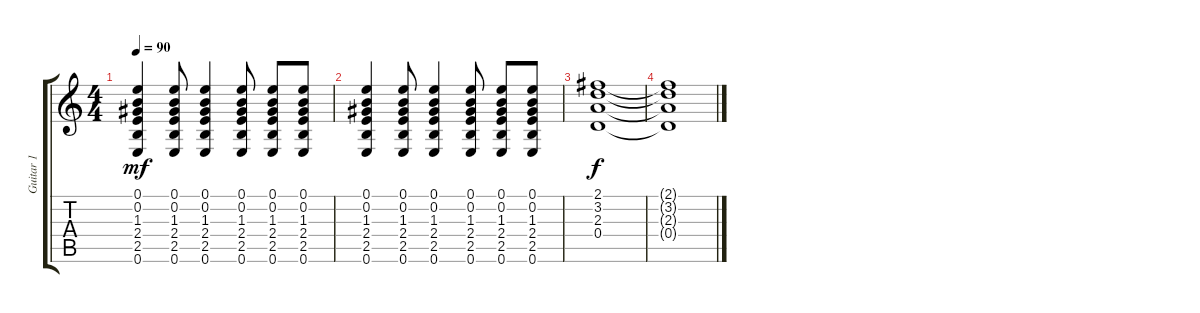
\track ("Guitar 1" "Guitar 1") {instrument electricguitarclean}
\staff {score tabs}
\tuning (E4 B3 G3 D3 A2 E2) {hide}
\ts (4 4)
\tempo 90
\clef g2
\ks c
(0.1 0.2 1.3 2.4 2.5 0.6).4{dy mf} (0.1 0.2 1.3 2.4 2.5 0.6).8 (0.1 0.2 1.3 2.4 2.5 0.6).4 (0.1 0.2 1.3 2.4 2.5 0.6).8 (0.1 0.2 1.3 2.4 2.5 0.6).8 (0.1 0.2 1.3 2.4 2.5 0.6).8 |
(0.1 0.2 1.3 2.4 2.5 0.6).4 (0.1 0.2 1.3 2.4 2.5 0.6).8 (0.1 0.2 1.3 2.4 2.5 0.6).4 (0.1 0.2 1.3 2.4 2.5 0.6).8 (0.1 0.2 1.3 2.4 2.5 0.6).8 (0.1 0.2 1.3 2.4 2.5 0.6).8 |
(2.1 3.2 2.3 0.4).1{dy f} |
(2.1{t} 3.2{t} 2.3{t} 0.4{t}).1
